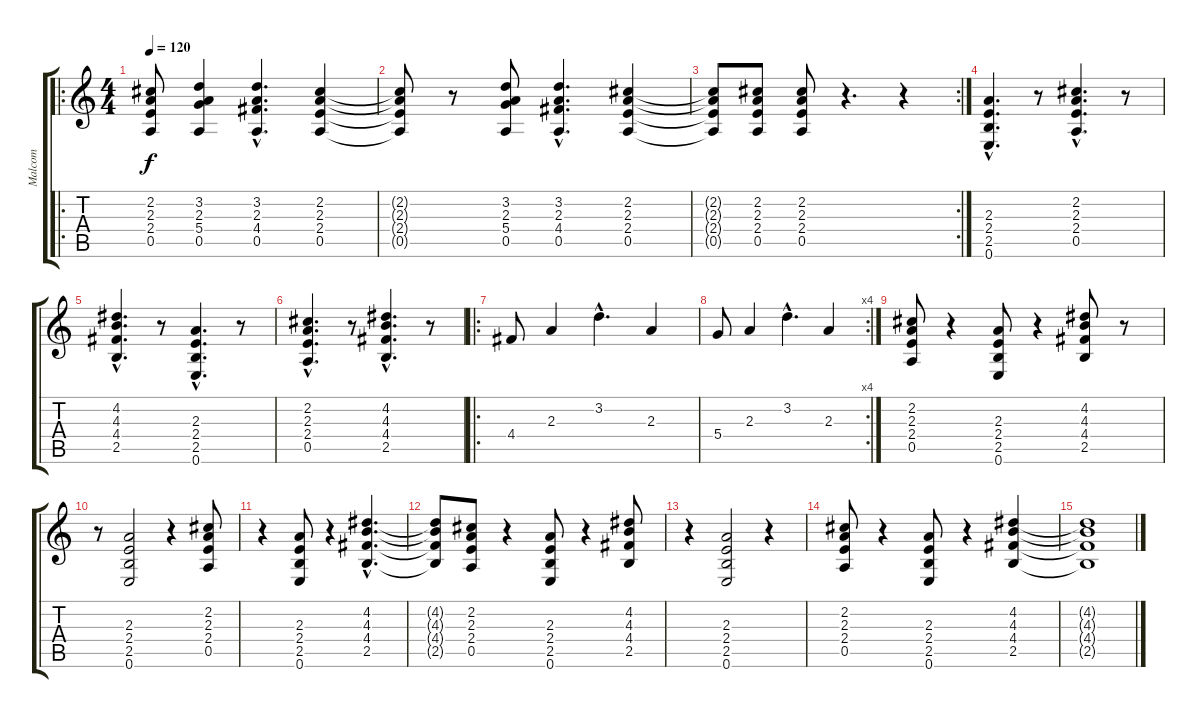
\track ("Malcom" "Malcom") {instrument distortionguitar}
\staff {score tabs}
\tuning (E4 B3 G3 D3 A2 E2) {hide}
\ro
\ts (4 4)
\tempo 120
\clef g2
\ks c
(2.2 2.3 2.4 0.5).8{dy f} (3.2 2.3 5.4 0.5).4 (3.2{hac} 2.3{hac} 4.4{hac} 0.5{hac}).4{d} (2.2 2.3 2.4 0.5).4 |
(2.2{t} 2.3{t} 2.4{t} 0.5{t}).8 r.8 (3.2 2.3 5.4 0.5).8 (3.2{hac} 2.3{hac} 4.4{hac} 0.5{hac}).4{d} (2.2 2.3 2.4 0.5).4 |
\rc 2
(2.2{t} 2.3{t} 2.4{t} 0.5{t}).8 (2.2 2.3 2.4 0.5).8 (2.2 2.3 2.4 0.5).8 r.4{d} r.4 |
(2.3{hac} 2.4{hac} 2.5{hac} 0.6{hac}).4{d} r.8 (2.2{hac} 2.3{hac} 2.4{hac} 0.5{hac}).4{d} r.8 |
(4.2{hac} 4.3{hac} 4.4{hac} 2.5{hac}).4{d} r.8 (2.3{hac} 2.4{hac} 2.5{hac} 0.6{hac}).4{d} r.8 |
(2.2{hac} 2.3{hac} 2.4{hac} 0.5{hac}).4{d} r.8 (4.2{hac} 4.3{hac} 4.4{hac} 2.5{hac}).4{d} r.8 |
\ro
4.4.8 2.3.4 3.2{hac}.4{d} 2.3.4 |
\rc 4
5.4.8 2.3.4 3.2{hac}.4{d} 2.3.4 |
(2.2 2.3 2.4 0.5).8 r.4 (2.3 2.4 2.5 0.6).8 r.4 (4.2 4.3 4.4 2.5).8 r.8 |
r.8 (2.3 2.4 2.5 0.6).2 r.4 (2.2 2.3 2.4 0.5).8 |
r.4 (2.3 2.4 2.5 0.6).8 r.4 (4.2{hac} 4.3{hac} 4.4{hac} 2.5{hac}).4{d} |
(4.2{t} 4.3{t} 4.4{t} 2.5{t}).8 (2.2 2.3 2.4 0.5).8 r.4 (2.3 2.4 2.5 0.6).8 r.4 (4.2 4.3 4.4 2.5).8 |
r.4 (2.3 2.4 2.5 0.6).2 r.4 |
(2.2 2.3 2.4 0.5).8 r.4 (2.3 2.4 2.5 0.6).8 r.4 (4.2 4.3 4.4 2.5).4 |
(4.2{t} 4.3{t} 4.4{t} 2.5{t}).1
